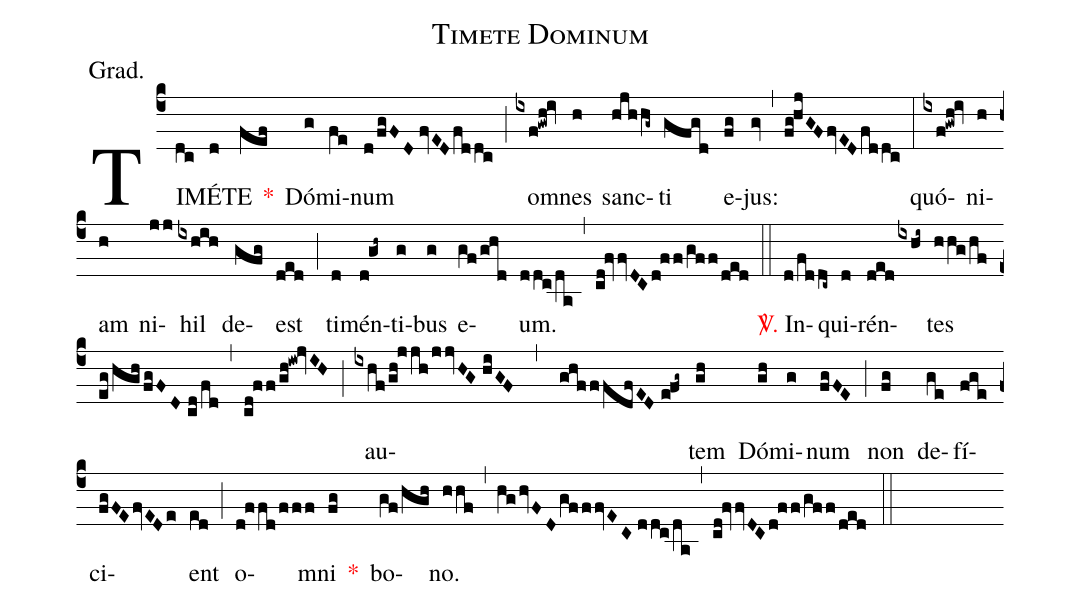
name:Timete Dominum;
annotation:Grad.;
mode:I.;
office-part:Gradual;
%%
(c4) TI(dc)MÉ(d)TE(fef) <v>\red{*}</v>() Dó(g)mi(fe)num(d/fgFD//fvEDfddc) (;) o(ixf!gwh!iv)mnes(h) sanc(hjhhg~)ti(gfgd) e(fg)jus:(gv) (,) (fg!hjGFfvEDfddc) (:) quó(ixf!gwh!iv)ni(h)am(h) ni(jj)hil(ixhih) de(gfg)est(ded) (;) ti(d)mén(d!gh~)ti(g)bus(g) e(gf/ghd)um.(ddc/da) (,) (cd!fvvDCd!ff/gff/ded) (::) <v>\red{\Vbar.}</v> In(d/fddc~)qui(d)rén(ded/ixhi~)tes(hhg/hf//eg/hgh/fgFD//cd/fd) (,) (cd!ff/gh!iw!jvIH) (;) au(ixhf/gh!jjh/jjvHG//hiGF,ghfffdfED//e!fg~)tem(gh) Dó(gh)mi(g)num(fgFE) (;) non(fg) de(ge)fí(fge)ci(fgFEfvEDe)ent(ed) (;) o(d!ffd/fff)mni(fg) <v>\red{*}</v>() bo(gf/hgh)no.(hhf) (,) (hghvFDgfffvEC//ddc/da) (,) (cd!fvvDCd!ff/gff/ded) (::)
